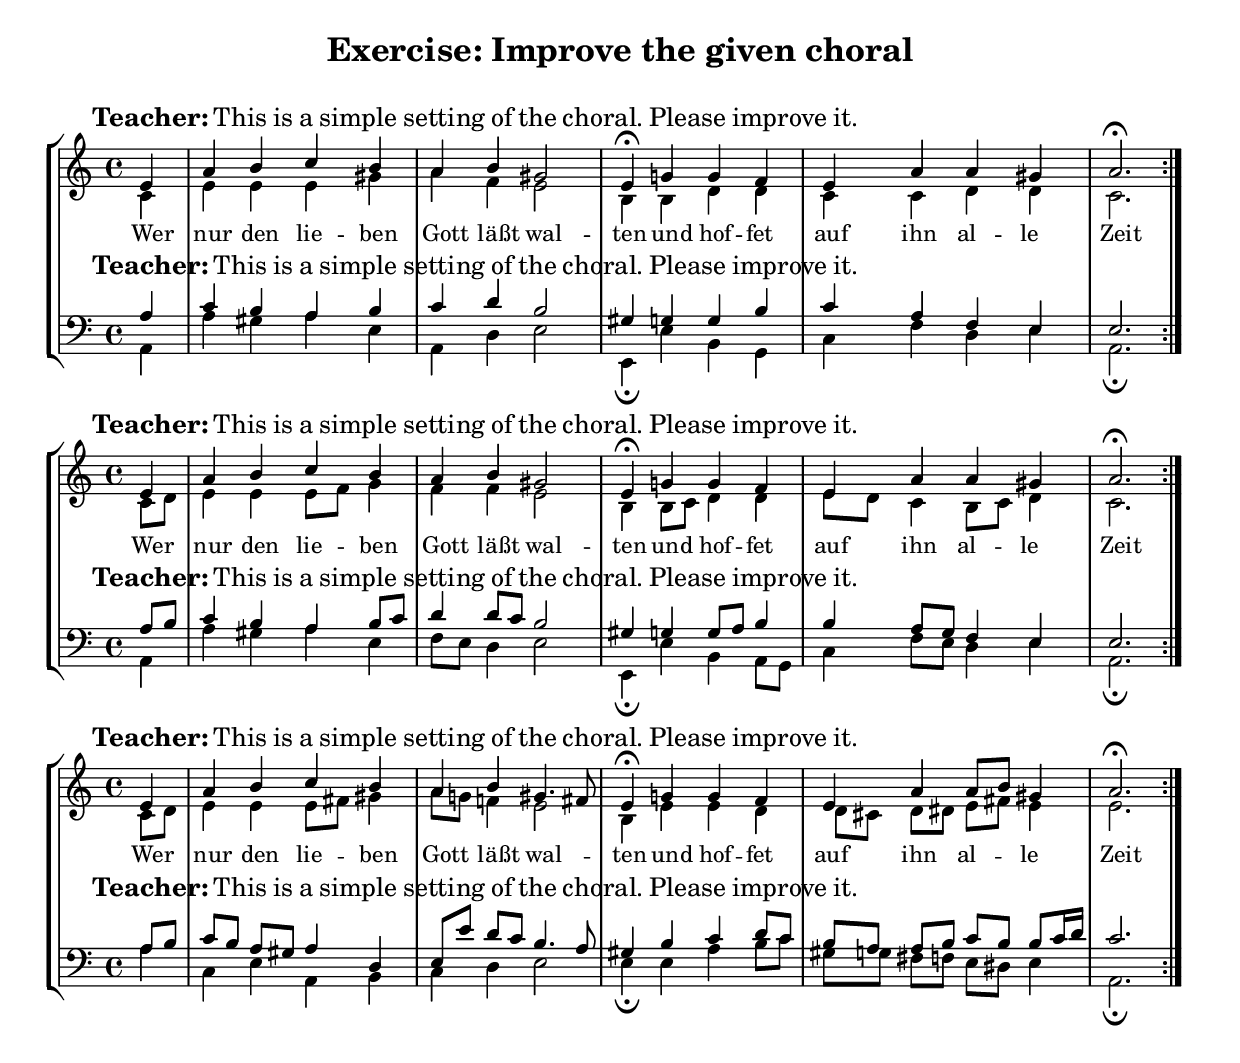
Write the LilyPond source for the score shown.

%% DO NOT EDIT this file manually; it is automatically
%% generated from LSR http://lsr.dsi.unimi.it
%% Make any changes in LSR itself, or in Documentation/snippets/new/ ,
%% and then run scripts/auxiliar/makelsr.py
%%
%% This file is in the public domain.
\version "2.17.27"

\header {
  lsrtags = "paper-and-layout, staff-notation, syntax-and-expressions"

  texidoc = "
This snippet shows how to achieve vertically aligned StaffGroups with a
SystemStartBar for each StaffGroup, but without connecting them.

"
  doctitle = "Vertical aligned StaffGroups without connecting SystemStartBar"
} % begin verbatim

% by Thomas Morley

#(set-global-staff-size 18)

\paper {
  indent = 0
  ragged-right = ##f
  print-all-headers = ##t
}

\layout {
  \context {
    \Staff
    \consists "Mark_engraver"
    \override RehearsalMark.self-alignment-X = #LEFT
  }
  \context {
    \StaffGroup
    systemStartDelimiterHierarchy =
      #'(SystemStartBrace (SystemStartBracket a b))
  }
  \context {
    \Score
    \override SystemStartBrace.style = #'bar-line
    \override SystemStartBar.stencil = ##f
    \override SystemStartBrace.padding = #-0.1
    \override SystemStartBrace.thickness = #1.6
    \remove "Mark_engraver"
    \override StaffGrouper.staffgroup-staff-spacing.basic-distance = #15
  }
}

%%%% EXAMPLE

txt =
\lyricmode {
  Wer4 nur den lie -- ben Gott läßt wal2 -- ten4
  und4 hof -- fet auf ihn al -- le Zeit2.
}

% First StaffGroup "exercise"

eI =
\relative c' {
        \mark \markup {
                \bold Teacher:
                This is a simple setting of the choral. Please improve it.
                }
        \key a \minor
        \time 4/4
        \voiceOne

        \partial 4
        e4
        a b c b
        a b gis2
        e4\fermata g! g f
        e a a gis
        a2.\fermata
        \bar ":|."
}

eII =
\relative c' {
        \key a \minor
        \time 4/4
        \voiceTwo
        \partial 4
        c4
        e e e gis
        a f e2
        b4 b d d
        c c d d
        c2.
        \bar ":|."
}

eIII =
\relative c' {
        \key a \minor
        \time 4/4
        \clef bass
        \voiceOne

        \partial 4
        a4
        c b a b
        c d b2
        gis4 g g b
        c a f e
        e2.
}

eIV =
\relative c' {
        \key a \minor
        \time 4/4
        \clef bass
        \voiceTwo

        \partial 4
        a,4
        a' gis a e
        a, d e2
        e,4\fermata e' b g
        c f d e
        a,2.\fermata
        \bar ":|."
}

exercise =
\new StaffGroup = "exercise"
<<

  \new Staff
    <<
      \new Voice \eI
      \new Voice \eII
    >>

  \new Lyrics \txt

  \new Staff
    <<
      \new Voice \eIII
      \new Voice \eIV
    >>
>>

% Second StaffGRoup "simple Bach"

sbI =
\relative c' {
        \mark \markup { \bold" Pupil:" Here's my version! }
        \key a \minor
        \time 4/4
        \voiceOne

        \partial 4
        e4
        a b c b
        a b gis2
        e4\fermata g! g f
        e a a gis
        a2.\fermata
        \bar ":|."
}

sbII =
\relative c' {
        \key a \minor
        \time 4/4
        \voiceTwo
        \partial 4
        c8 d
        e4 e e8 f g4
        f f e2
        b4 b8 c d4 d
        e8 d c4 b8 c d4
        c2.
        \bar ":|."
}

sbIII =
\relative c' {
        \key a \minor
        \time 4/4
        \clef bass
        \voiceOne

        \partial 4
        a8 b
        c4 b a b8 c
        d4 d8 c b2
        gis4 g g8 a b4
        b a8 g f4 e
        e2.
}

sbIV =
\relative c' {
        \key a \minor
        \time 4/4
        \clef bass
        \voiceTwo

        \partial 4
        a,4
        a' gis a e
        f8 e d4 e2
        e,4\fermata e' b a8 g
        c4 f8 e d4 e
        a,2.\fermata
        \bar ":|."
}

simpleBach =
\new StaffGroup = "simple Bach"
<<

  \new Staff
    <<
      \new Voice \sbI
      \new Voice \sbII
    >>

  \new Lyrics \txt

  \new Staff
    <<
      \new Voice \sbIII
      \new Voice \sbIV
    >>
>>

% Third StaffGroup "chromatic Bach"

cbI =
\relative c' {
        \mark \markup {
                \bold "Teacher:"
                \column {
                        "Well, you simply copied and transposed a version of J.S.Bach."
                        "Do you know this one?"
                }
        }
        \key a \minor
        \time 4/4
        \voiceOne

        \partial 4
        e4
        a b c b
        a b gis4. fis8
        e4\fermata g! g f
        e a a8 b gis4
        a2.\fermata
        \bar ":|."
}

cbII =
\relative c' {
        \key a \minor
        \time 4/4
        \voiceTwo
        \partial 4
        c8 d
        e4 e e8 fis gis4
        a8 g! f!4 e2
        b4 e e d
        d8[ cis] d dis e fis e4
        e2.
        \bar ":|."
}

cbIII =
\relative c' {
        \key a \minor
        \time 4/4
        \clef bass
        \voiceOne

        \partial 4
        a8 b
        c[ b] a gis8 a4 d,
        e8[ e'] d c b4. a8
        gis4 b c d8 c
        b[ a] a b c b b c16 d
        c2.
}

cbIV =
\relative c' {
        \key a \minor
        \time 4/4
        \clef bass
        \voiceTwo

        \partial 4
        a4
        c, e a, b
        c d e2
        e4\fermata e a b8 c
        gis[ g] fis f e dis e4
        a,2.\fermata
        \bar ":|."
}

chromaticBach =
\new StaffGroup = "chromatic Bach"
<<

  \new Staff
    <<
      \new Voice \cbI
      \new Voice \cbII
    >>

  \new Lyrics \txt

  \new Staff
    <<
      \new Voice \cbIII
      \new Voice \cbIV
    >>
>>


% Score

\score {
        <<
        \exercise
        \simpleBach
        \chromaticBach
        >>
        \header {
                title = \markup
                           \column {
                             \combine \null \vspace #1
                             "Exercise: Improve the given choral"
                             " "
                            }
        }
        \layout {
                \context {
                        \Lyrics
                        \override LyricText.X-offset = #-1
                }
        }
}
